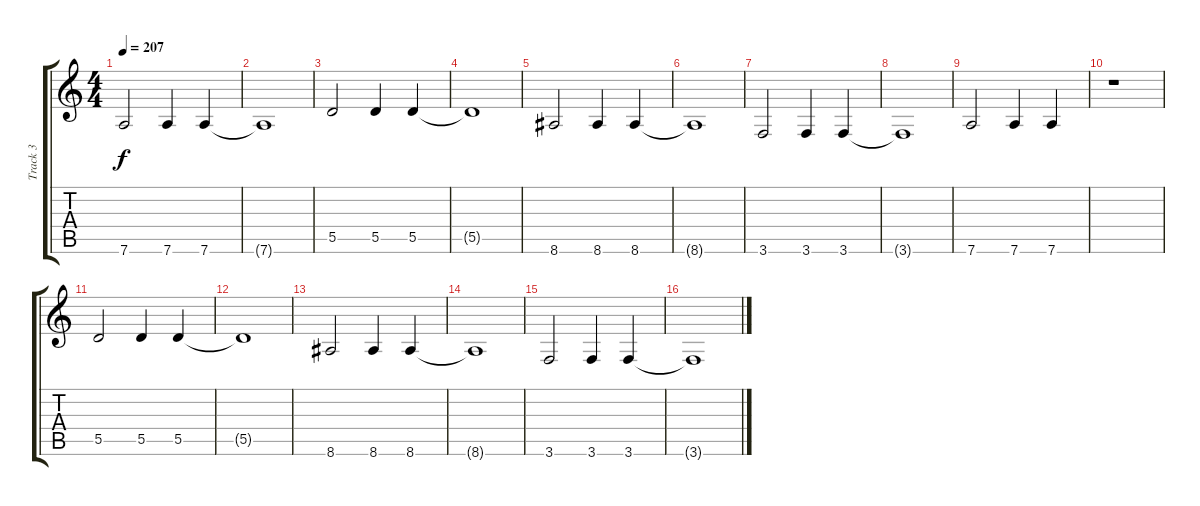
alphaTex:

\track ("Track 3" "Track 3") {instrument electricbasspick}
\staff {score tabs}
\tuning (E4 B3 G3 D3 A2 D2) {hide}
\ts (4 4)
\tempo 207
\clef g2
\ks c
7.6.2{dy f} 7.6.4 7.6.4 |
7.6{t}.1 |
5.5.2 5.5.4 5.5.4 |
5.5{t}.1 |
8.6.2 8.6.4 8.6.4 |
8.6{t}.1 |
3.6.2 3.6.4 3.6.4 |
3.6{t}.1 |
7.6.2 7.6.4 7.6.4 |
r.1 |
5.5.2 5.5.4 5.5.4 |
5.5{t}.1 |
8.6.2 8.6.4 8.6.4 |
8.6{t}.1 |
3.6.2 3.6.4 3.6.4 |
3.6{t}.1
